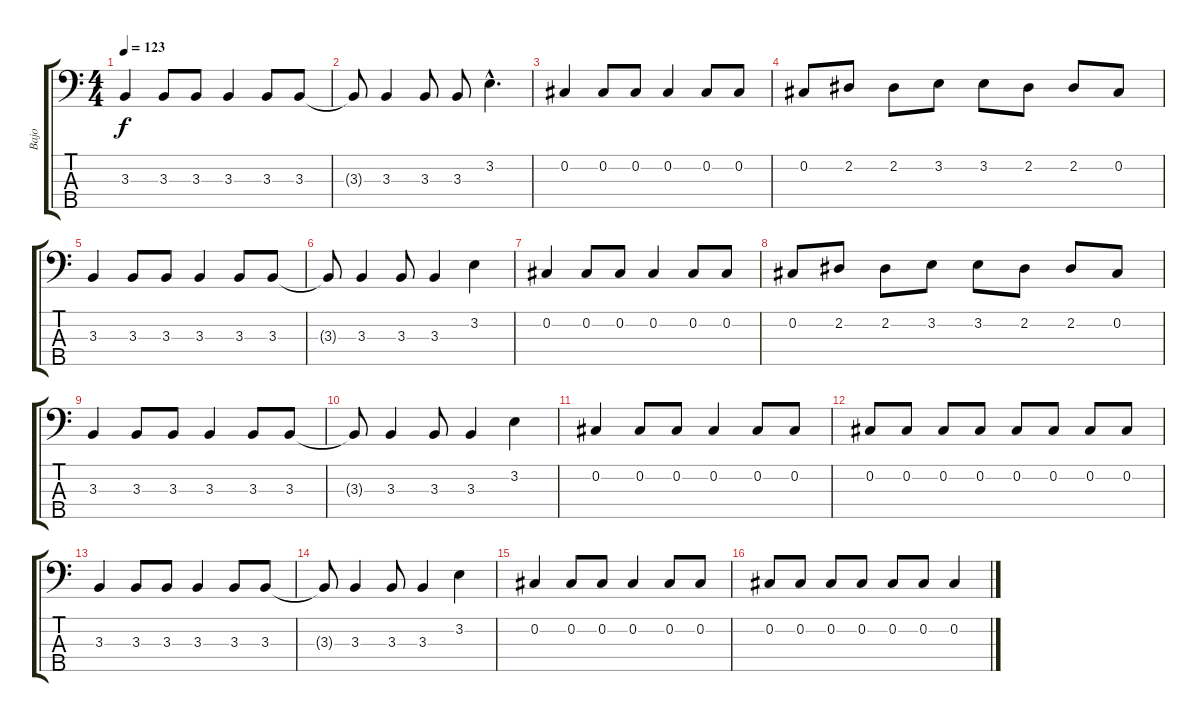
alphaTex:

\track ("Bajo" "Bajo") {instrument acousticbass}
\staff {score tabs}
\tuning (Gb2 Db2 Ab1 Eb1 Bb0) {hide}
\ts (4 4)
\tempo 123
\clef f4
\ks c
3.3.4{dy f} 3.3.8 3.3.8 3.3.4 3.3.8 3.3.8 |
3.3{t}.8 3.3.4 3.3.8 3.3.8 3.2{hac}.4{d} |
0.2.4 0.2.8 0.2.8 0.2.4 0.2.8 0.2.8 |
0.2.8 2.2.8 2.2.8 3.2.8 3.2.8 2.2.8 2.2.8 0.2.8 |
3.3.4 3.3.8 3.3.8 3.3.4 3.3.8 3.3.8 |
3.3{t}.8 3.3.4 3.3.8 3.3.4 3.2.4 |
0.2.4 0.2.8 0.2.8 0.2.4 0.2.8 0.2.8 |
0.2.8 2.2.8 2.2.8 3.2.8 3.2.8 2.2.8 2.2.8 0.2.8 |
3.3.4 3.3.8 3.3.8 3.3.4 3.3.8 3.3.8 |
3.3{t}.8 3.3.4 3.3.8 3.3.4 3.2.4 |
0.2.4 0.2.8 0.2.8 0.2.4 0.2.8 0.2.8 |
0.2.8 0.2.8 0.2.8 0.2.8 0.2.8 0.2.8 0.2.8 0.2.8 |
3.3.4 3.3.8 3.3.8 3.3.4 3.3.8 3.3.8 |
3.3{t}.8 3.3.4 3.3.8 3.3.4 3.2.4 |
0.2.4 0.2.8 0.2.8 0.2.4 0.2.8 0.2.8 |
0.2.8 0.2.8 0.2.8 0.2.8 0.2.8 0.2.8 0.2.4
